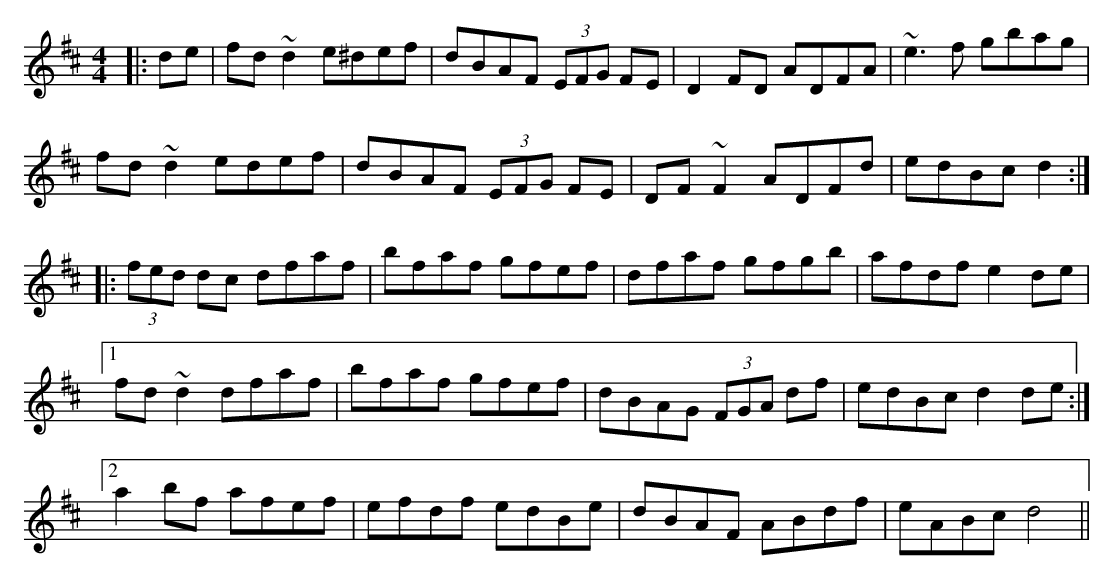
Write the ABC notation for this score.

X:1
M:4/4
K:D
|:de|fd ~d2 e^def|dBAF (3EFG FE|D2FD ADFA|~e3f gbag|
fd ~d2 edef|dBAF (3EFG FE|DF ~F2 ADFd|edBc d2:|
|:(3fed dc dfaf|bfaf gfef|dfaf gfgb|afdf e2de|
[1 fd~d2 dfaf|bfaf gfef|dBAG (3FGA df|edBc d2 de:|
[2 a2bf afef|efdf edBe|dBAF ABdf|eABc d4||
